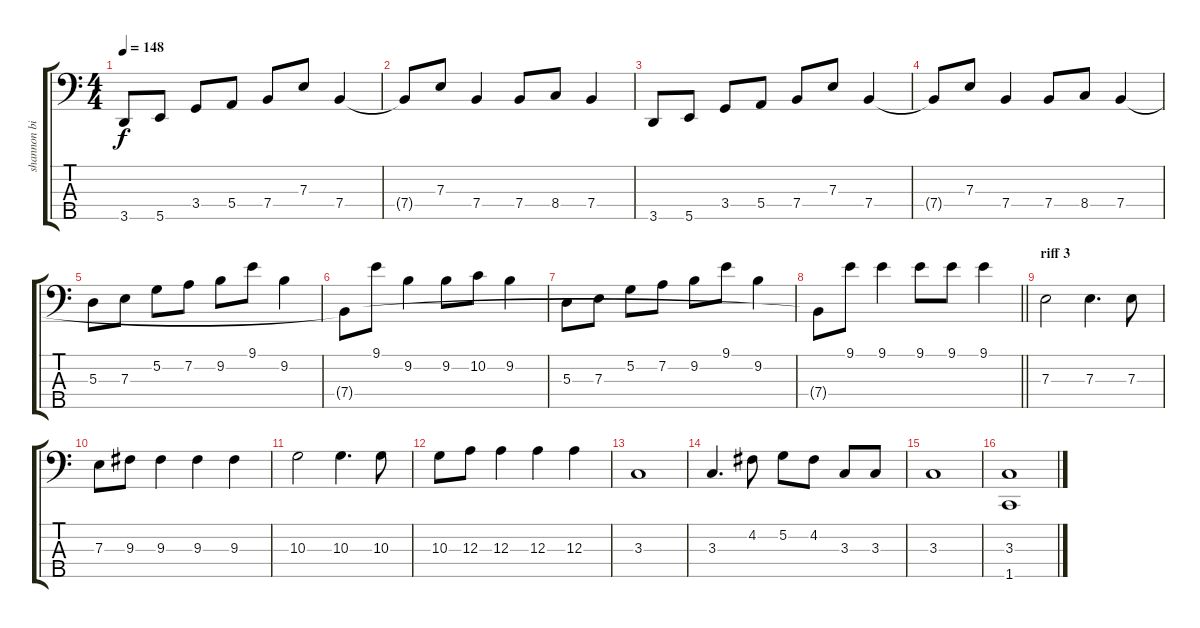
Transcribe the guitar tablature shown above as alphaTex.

\track ("shannon birchnall bass" "shannon bi") {instrument electricbassfinger}
\staff {score tabs}
\tuning (G2 D2 A1 E1 B0) {hide}
\ts (4 4)
\tempo 148
\clef f4
\ks c
3.5.8{dy f} 5.5.8 3.4.8 5.4.8 7.4.8 7.3.8 7.4.4 |
7.4{t}.8 7.3.8 7.4.4 7.4.8 8.4.8 7.4.4 |
3.5.8 5.5.8 3.4.8 5.4.8 7.4.8 7.3.8 7.4.4 |
7.4{t}.8 7.3.8 7.4.4 7.4.8 8.4.8 7.4.4 |
5.3.8 7.3.8 5.2.8 7.2.8 9.2.8 9.1.8 9.2.4 |
7.4{t}.8 9.1.8 9.2.4 9.2.8 10.2.8 9.2.4 |
5.3.8 7.3.8 5.2.8 7.2.8 9.2.8 9.1.8 9.2.4 |
\barLineRight lightlight
7.4{t}.8 9.1.8 9.1.4 9.1.8 9.1.8 9.1.4 |
\section ("" "riff 3")
7.3.2 7.3.4{d} 7.3.8 |
7.3.8 9.3.8 9.3.4 9.3.4 9.3.4 |
10.3.2 10.3.4{d} 10.3.8 |
10.3.8 12.3.8 12.3.4 12.3.4 12.3.4 |
3.3.1 |
3.3.4{d} 4.2.8 5.2.8 4.2.8 3.3.8 3.3.8 |
3.3.1 |
(3.3 1.5).1
